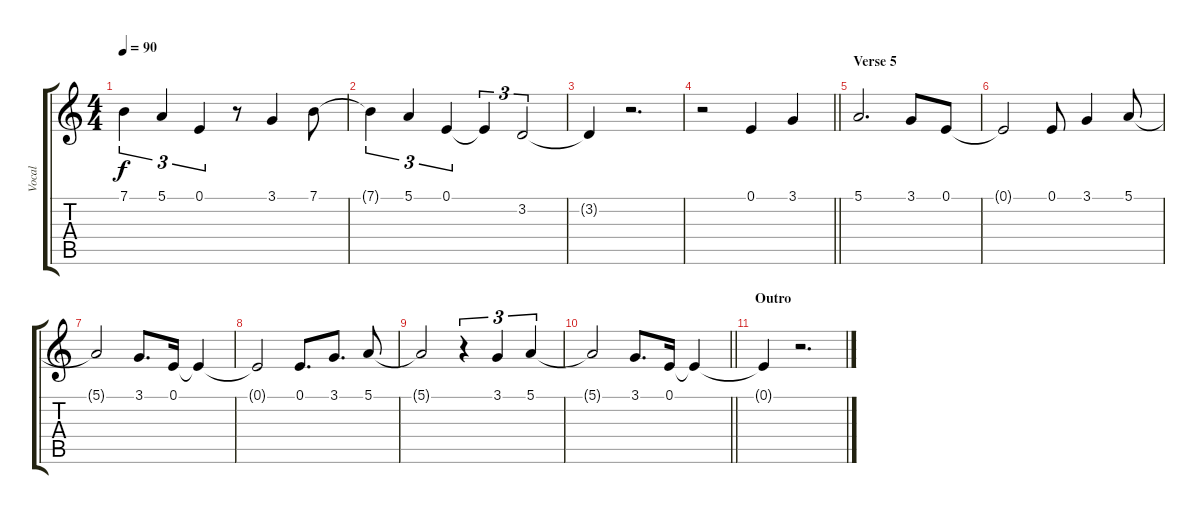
\track ("Vocal" "Vocal") {instrument acousticgrandpiano}
\staff {score tabs}
\tuning (E4 B3 G3 D3 A2 E2) {hide}
\ts (4 4)
\tempo 90
\clef g2
\ks c
7.1{t}.4{tu (3 2) dy f} 5.1.4{tu (3 2)} 0.1.4{tu (3 2)} r.8 3.1.4 7.1.8 |
7.1{t}.4{tu (3 2)} 5.1.4{tu (3 2)} 0.1.4{tu (3 2)} 0.1{t}.4{tu (3 2)} 3.2.2{tu (3 2)} |
3.2{t}.4 r.2{d} |
\barLineRight lightlight
r.2 0.1.4 3.1.4 |
\section ("" "Verse 5")
5.1.2{d} 3.1.8 0.1.8 |
0.1{t}.2 0.1.8 3.1.4 5.1.8 |
5.1{t}.2 3.1.8{d} 0.1.16 0.1{t}.4 |
0.1{t}.2 0.1.8{d} 3.1.8{d} 5.1.8 |
5.1{t}.2 r.4{tu (3 2)} 3.1.4{tu (3 2)} 5.1.4{tu (3 2)} |
\barLineRight lightlight
5.1{t}.2 3.1.8{d} 0.1.16 0.1{t}.4 |
\section ("" "Outro")
0.1{t}.4 r.2{d}
